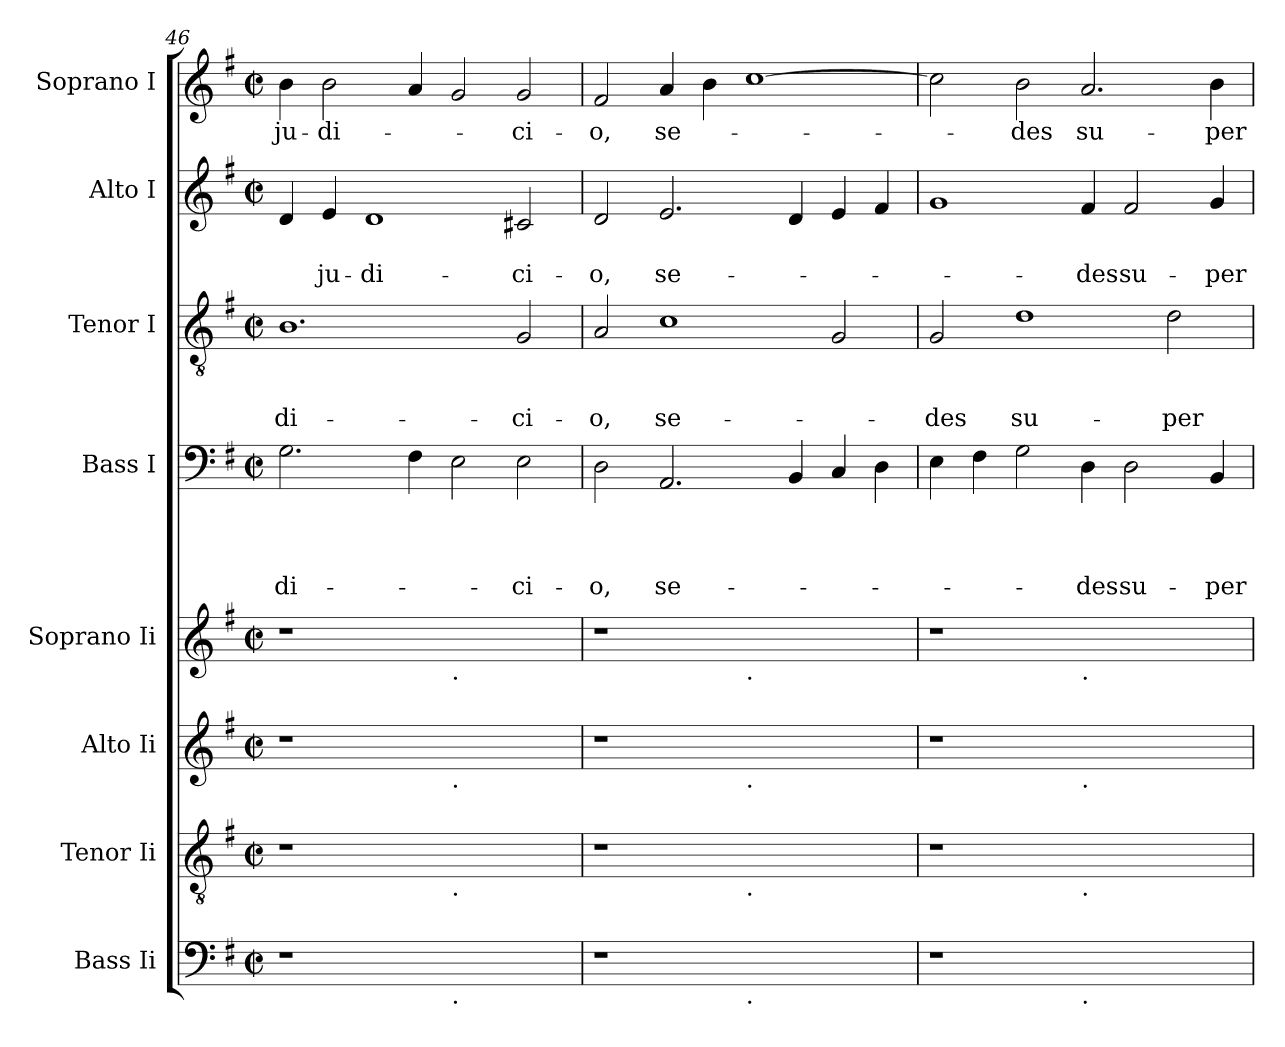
**kern	**kern	**kern	**kern	**kern	**text	**text	**text	**text	**kern	**text	**text	**text	**kern	**text	**text	**kern	**text
*part8	*part7	*part6	*part5	*part4	*part4	*part4	*part4	*part4	*part3	*part3	*part3	*part3	*part2	*part2	*part2	*part1	*part1
*staff8	*staff7	*staff6	*staff5	*staff4	*staff4	*staff4	*staff4	*staff4	*staff3	*staff3	*staff3	*staff3	*staff2	*staff2	*staff2	*staff1	*staff1
*I"Bass Ii	*I"Tenor Ii	*I"Alto Ii	*I"Soprano Ii	*I"Bass I	*	*	*	*	*I"Tenor I	*	*	*	*I"Alto I	*	*	*I"Soprano I	*
!!LO:PB:g=z
*clefF4	*clefGv2	*clefG2	*clefG2	*clefF4	*	*	*	*	*clefGv2	*	*	*	*clefG2	*	*	*clefG2	*
*k[f#]	*k[f#]	*k[f#]	*k[f#]	*k[f#]	*	*	*	*	*k[f#]	*	*	*	*k[f#]	*	*	*k[f#]	*
*G:	*G:	*G:	*G:	*G:	*	*	*	*	*G:	*	*	*	*G:	*	*	*G:	*
*M2/2	*M2/2	*M2/2	*M2/2	*M2/2	*	*	*	*	*M2/2	*	*	*	*M2/2	*	*	*M2/2	*
*met(c|)	*met(c|)	*met(c|)	*met(c|)	*met(c|)	*	*	*	*	*met(c|)	*	*	*	*met(c|)	*	*	*met(c|)	*
=46	=46	=46	=46	=46	=46	=46	=46	=46	=46	=46	=46	=46	=46	=46	=46	=46	=46
!	!	!	!	!	!	!	!	!LO:LY:b	!	!	!	!LO:LY:b	!	!	!	!	!LO:LY:b
1r	1r	1r	1r	2.G\	.	.	.	-di-	1.B	.	.	-di-	4d/	.	.	4b\	ju-
!	!	!	!	!	!	!	!	!	!	!	!	!	!	!	!LO:LY:b	!	!LO:LY:b
.	.	.	.	.	.	.	.	.	.	.	.	.	4e/	.	ju-	2b\	-di-
!	!	!	!	!	!	!	!	!	!	!	!	!	!	!	!LO:LY:b:rj	!	!
.	.	.	.	.	.	.	.	.	.	.	.	.	1d	.	-di-	.	.
.	.	.	.	4F#\	.	.	.	.	.	.	.	.	.	.	.	4a/	.
!	!	!	!LO:TX:b:t=.	!	!	!	!	!	!	!	!	!	!	!	!	!	!
!	!	!LO:TX:b:t=.	!	!	!	!	!	!	!	!	!	!	!	!	!	!	!
!	!LO:TX:b:t=.	!	!	!	!	!	!	!	!	!	!	!	!	!	!	!	!
!LO:TX:b:t=.	!	!	!	!	!	!	!	!	!	!	!	!	!	!	!	!	!
1ryy	1ryy	1ryy	1ryy	2E\	.	.	.	.	.	.	.	.	.	.	.	2g/	.
!	!	!	!	!	!	!	!	!LO:LY:b	!	!	!	!LO:LY:b	!	!	!LO:LY:b	!	!LO:LY:b
.	.	.	.	2E\	.	.	.	-ci-	2G/	.	.	-ci-	2c#X/	.	-ci-	2g/	-ci-
=47	=47	=47	=47	=47	=47	=47	=47	=47	=47	=47	=47	=47	=47	=47	=47	=47	=47
!	!	!	!	!	!	!	!	!LO:LY:b	!	!	!	!LO:LY:b	!	!	!LO:LY:b	!	!LO:LY:b
1r	1r	1r	1r	2D\	.	.	.	-o,	2A/	.	.	-o,	2d/	.	-o,	2f#/	-o,
!	!	!	!	!	!	!	!	!LO:LY:b	!	!	!	!LO:LY:b	!	!	!LO:LY:b	!	!LO:LY:b
.	.	.	.	2.AA/	.	.	.	se-	1c	.	.	se-	2.e/	.	se-	4a/	se-
.	.	.	.	.	.	.	.	.	.	.	.	.	.	.	.	4b\	.
!	!	!	!LO:TX:b:t=.	!	!	!	!	!	!	!	!	!	!	!	!	!	!
!	!	!LO:TX:b:t=.	!	!	!	!	!	!	!	!	!	!	!	!	!	!	!
!	!LO:TX:b:t=.	!	!	!	!	!	!	!	!	!	!	!	!	!	!	!	!
!LO:TX:b:t=.	!	!	!	!	!	!	!	!	!	!	!	!	!	!	!	!	!
1ryy	1ryy	1ryy	1ryy	.	.	.	.	.	.	.	.	.	.	.	.	[>1cc	.
.	.	.	.	4BB/	.	.	.	.	.	.	.	.	4d/	.	.	.	.
.	.	.	.	4C/	.	.	.	.	2G/	.	.	.	4e/	.	.	.	.
.	.	.	.	4D\	.	.	.	.	.	.	.	.	4f#/	.	.	.	.
=48	=48	=48	=48	=48	=48	=48	=48	=48	=48	=48	=48	=48	=48	=48	=48	=48	=48
!	!	!	!	!	!	!	!	!	!	!	!	!LO:LY:b	!	!	!	!	!
1r	1r	1r	1r	4E\	.	.	.	.	2G/	.	.	-des	1g	.	.	2cc\]	.
.	.	.	.	4F#\	.	.	.	.	.	.	.	.	.	.	.	.	.
!	!	!	!	!	!	!	!	!	!	!	!	!LO:LY:b	!	!	!	!	!LO:LY:b
.	.	.	.	2G\	.	.	.	.	1d	.	.	su-	.	.	.	2b\	-des
!	!	!	!LO:TX:b:t=.	!	!	!	!	!	!	!	!	!	!	!	!	!	!
!	!	!LO:TX:b:t=.	!	!	!	!	!	!	!	!	!	!	!	!	!	!	!
!	!LO:TX:b:t=.	!	!	!	!	!	!	!	!	!	!	!	!	!	!	!	!
!LO:TX:b:t=.	!	!	!	!	!	!	!	!	!	!	!	!	!	!	!	!	!
!	!	!	!	!	!	!	!	!LO:LY:b	!	!	!	!	!	!	!LO:LY:b	!	!LO:LY:b
1ryy	1ryy	1ryy	1ryy	4D\	.	.	.	-des	.	.	.	.	4f#/	.	-des	2.a/	su-
!	!	!	!	!	!	!	!	!LO:LY:b	!	!	!	!	!	!	!LO:LY:b	!	!
.	.	.	.	2D\	.	.	.	su-	.	.	.	.	2f#/	.	su-	.	.
!	!	!	!	!	!	!	!	!	!	!	!	!LO:LY:b	!	!	!	!	!
.	.	.	.	.	.	.	.	.	2d\	.	.	-per	.	.	.	.	.
!	!	!	!	!	!	!	!	!LO:LY:b	!	!	!	!	!	!	!LO:LY:b	!	!LO:LY:b
.	.	.	.	4BB/	.	.	.	-per	.	.	.	.	4g/	.	-per	4b\	-per
=	=	=	=	=	=	=	=	=	=	=	=	=	=	=	=	=	=
*-	*-	*-	*-	*-	*-	*-	*-	*-	*-	*-	*-	*-	*-	*-	*-	*-	*-
